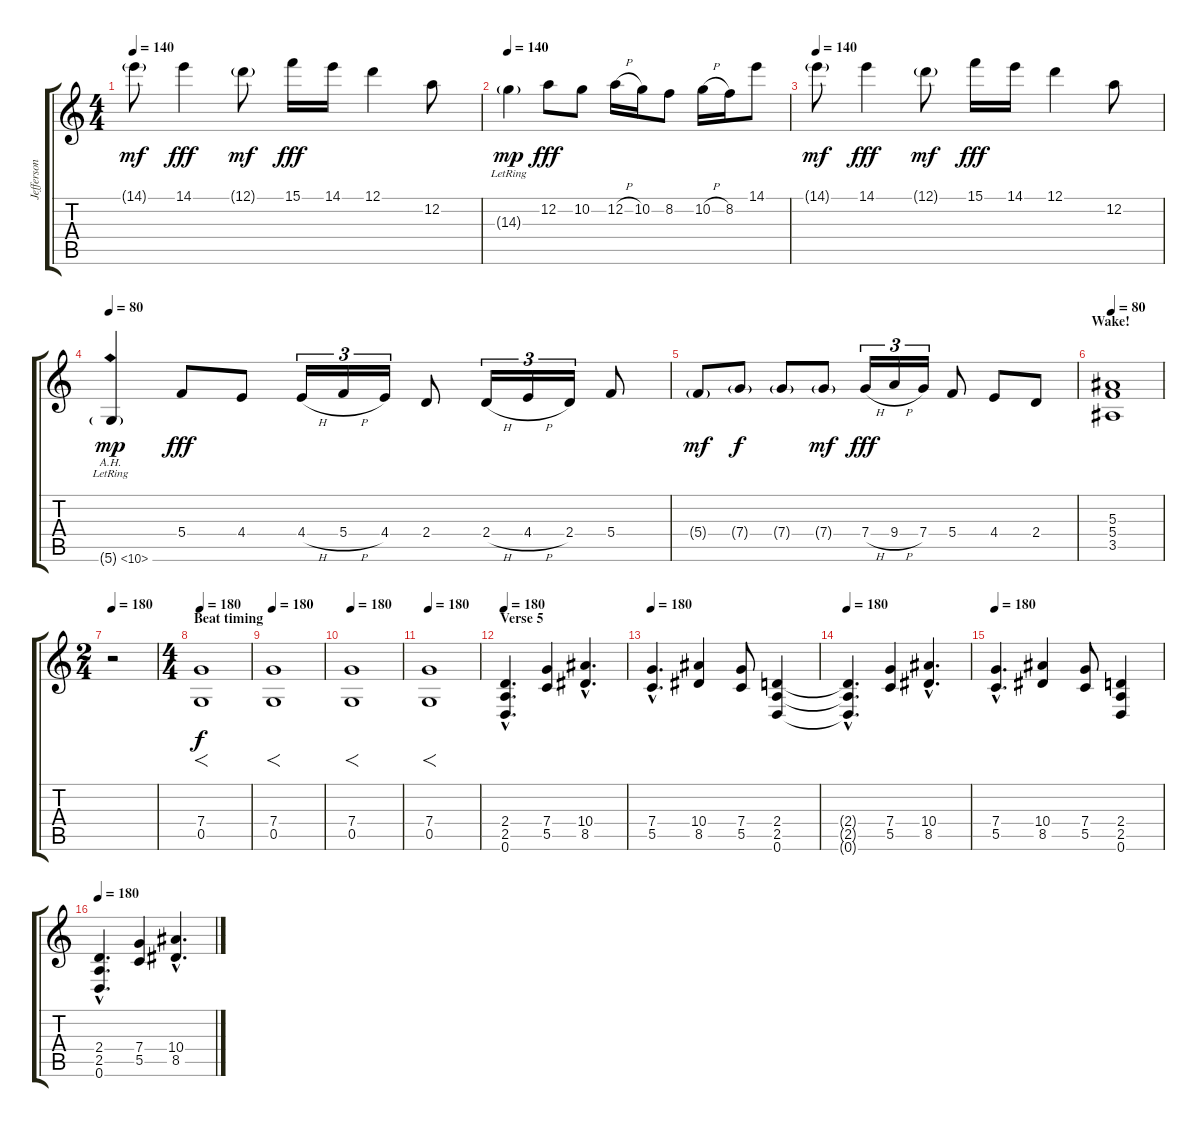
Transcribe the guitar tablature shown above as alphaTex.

\track ("Jefferson" "Jefferson") {instrument distortionguitar}
\staff {score tabs}
\tuning (D4 A3 F3 C3 G2 D2) {hide}
\ts (4 4)
\tempo 140
\clef g2
\ks c
14.1{g}.8{dy mf} 14.1.4{dy fff} 12.1{g}.8{dy mf} 15.1.16{dy fff} 14.1.16 12.1.4 12.2.8 |
\tempo 140
14.3{g lr}.4{dy mp} 12.2.8{dy fff} 10.2.8 12.2{h}.16 10.2.16 8.2.8 10.2{h}.16 8.2.16 14.1.8 |
\tempo 140
14.1{g}.8{dy mf} 14.1.4{dy fff} 12.1{g}.8{dy mf} 15.1.16{dy fff} 14.1.16 12.1.4 12.2.8 |
\tempo 80
5.6{ah 5 g lr}.4{dy mp} 5.4.8{dy fff} 4.4.8 4.4{h}.16{tu (3 2)} 5.4{h}.16{tu (3 2)} 4.4.16{tu (3 2)} 2.4.8 2.4{h}.16{tu (3 2)} 4.4{h}.16{tu (3 2)} 2.4.16{tu (3 2)} 5.4.8 |
5.4{g}.8{dy mf} 7.4{g}.8{dy f} 7.4{g}.8 7.4{g}.8{dy mf} 7.4{h}.16{tu (3 2) dy fff} 9.4{h}.16{tu (3 2)} 7.4.16{tu (3 2)} 5.4.8 4.4.8 2.4.8 |
\section ("" "Wake!")
\tempo 80
(5.3 5.4 3.5).1 |
\ts (2 4)
\tempo 180
r.2 |
\ts (4 4)
\section ("" "Beat timing")
\tempo 180
(7.4 0.5).1{f dy f} |
\tempo 180
(7.4 0.5).1{f} |
\tempo 180
(7.4 0.5).1{f} |
\tempo 180
(7.4 0.5).1{f} |
\section ("" "Verse 5")
\tempo 180
(2.4{hac} 2.5{hac} 0.6{hac}).4{d} (7.4 5.5).4 (10.4{hac} 8.5{hac}).4{d} |
\tempo 180
(7.4{hac} 5.5{hac}).4{d} (10.4 8.5).4 (7.4 5.5).8 (2.4 2.5 0.6).4 |
\tempo 180
(2.4{hac t} 2.5{hac t} 0.6{hac t}).4{d} (7.4 5.5).4 (10.4{hac} 8.5{hac}).4{d} |
\tempo 180
(7.4{hac} 5.5{hac}).4{d} (10.4 8.5).4 (7.4 5.5).8 (2.4 2.5 0.6).4 |
\tempo 180
(2.4{hac} 2.5{hac} 0.6{hac}).4{d} (7.4 5.5).4 (10.4{hac} 8.5{hac}).4{d}
